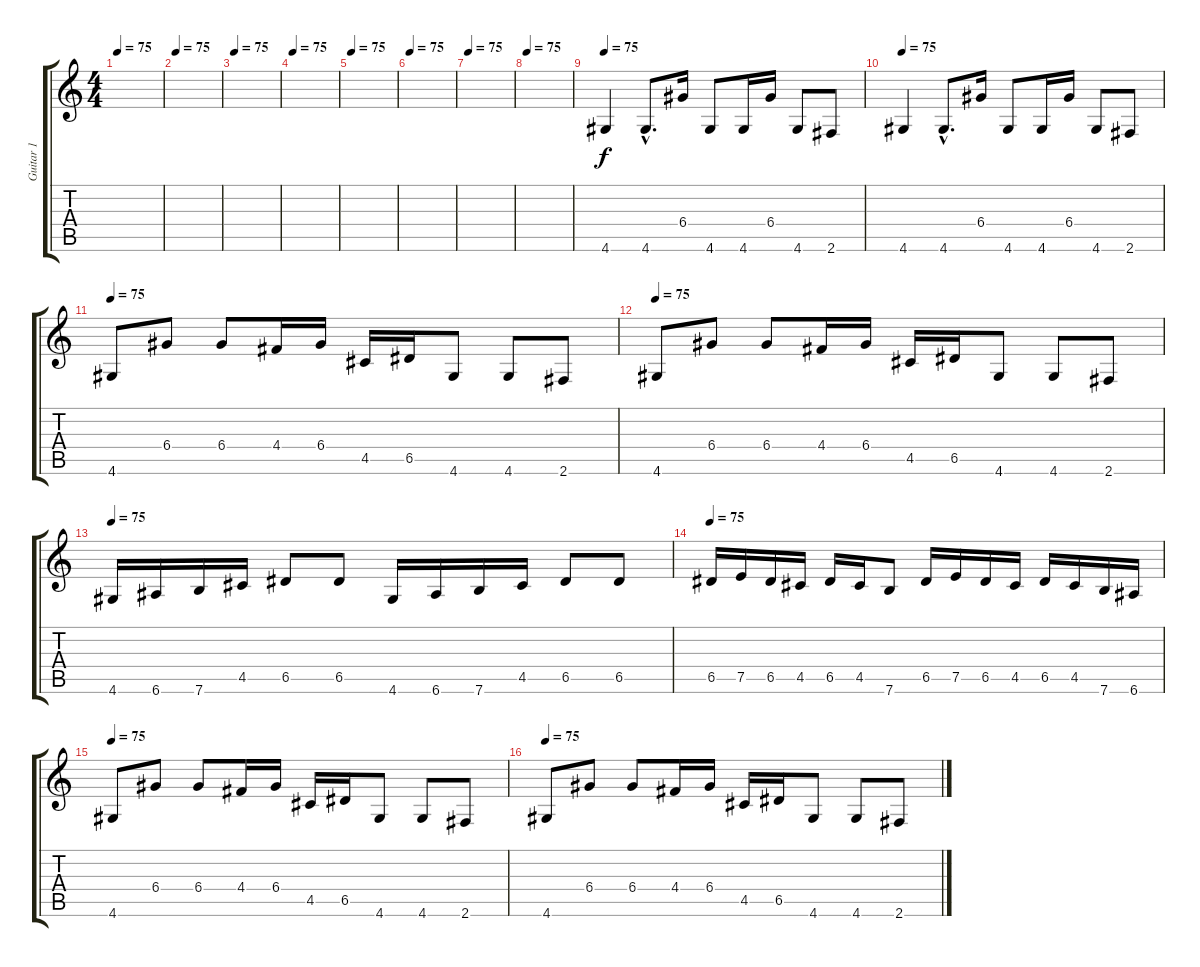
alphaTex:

\track ("Guitar 1" "Guitar 1") {instrument overdrivenguitar}
\staff {score tabs}
\tuning (E4 B3 G3 D3 A2 E2) {hide}
\ts (4 4)
\tempo 75
\clef g2
\ks c
|
\tempo 75
|
\tempo 75
|
\tempo 75
|
\tempo 75
|
\tempo 75
|
\tempo 75
|
\tempo 75
|
\tempo 75
4.6.4 4.6{hac}.8{d} 6.4.16 4.6.8 4.6.16 6.4.16 4.6.8 2.6.8 |
\tempo 75
4.6.4 4.6{hac}.8{d} 6.4.16 4.6.8 4.6.16 6.4.16 4.6.8 2.6.8 |
\tempo 75
4.6.8 6.4.8 6.4.8 4.4.16 6.4.16 4.5.16 6.5.16 4.6.8 4.6.8 2.6.8 |
\tempo 75
4.6.8 6.4.8 6.4.8 4.4.16 6.4.16 4.5.16 6.5.16 4.6.8 4.6.8 2.6.8 |
\tempo 75
4.6.16 6.6.16 7.6.16 4.5.16 6.5.8 6.5.8 4.6.16 6.6.16 7.6.16 4.5.16 6.5.8 6.5.8 |
\tempo 75
6.5.16 7.5.16 6.5.16 4.5.16 6.5.16 4.5.16 7.6.8 6.5.16 7.5.16 6.5.16 4.5.16 6.5.16 4.5.16 7.6.16 6.6.16 |
\tempo 75
4.6.8 6.4.8 6.4.8 4.4.16 6.4.16 4.5.16 6.5.16 4.6.8 4.6.8 2.6.8 |
\tempo 75
4.6.8 6.4.8 6.4.8 4.4.16 6.4.16 4.5.16 6.5.16 4.6.8 4.6.8 2.6.8
